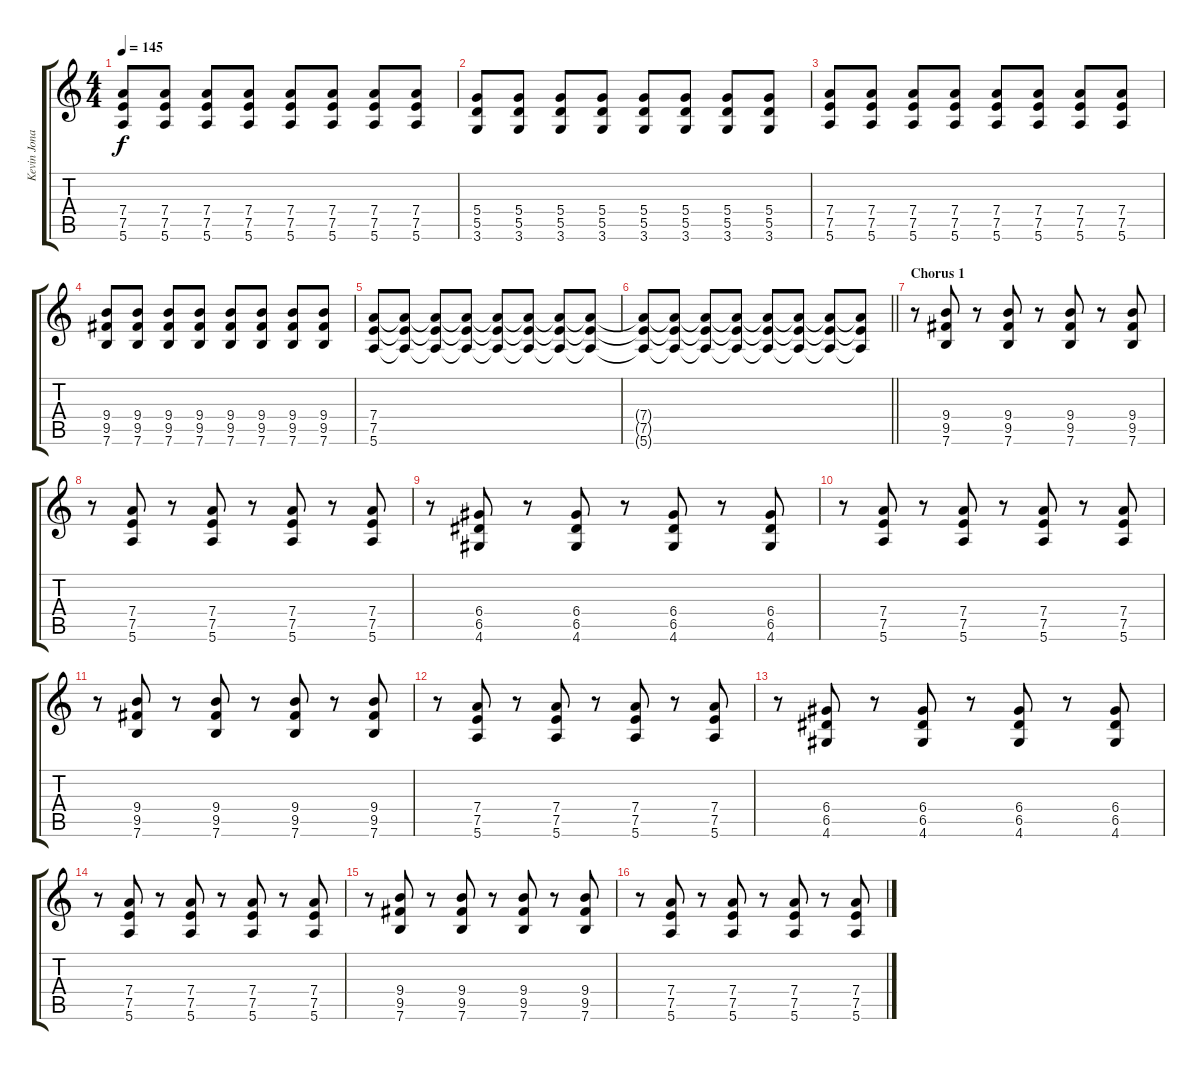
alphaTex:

\track ("Kevin Jonas" "Kevin Jona") {instrument distortionguitar}
\staff {score tabs}
\tuning (E4 B3 G3 D3 A2 E2) {hide}
\ts (4 4)
\tempo 145
\clef g2
\ks c
(7.4 7.5 5.6).8{dy f} (7.4 7.5 5.6).8 (7.4 7.5 5.6).8 (7.4 7.5 5.6).8 (7.4 7.5 5.6).8 (7.4 7.5 5.6).8 (7.4 7.5 5.6).8 (7.4 7.5 5.6).8 |
(5.4 5.5 3.6).8 (5.4 5.5 3.6).8 (5.4 5.5 3.6).8 (5.4 5.5 3.6).8 (5.4 5.5 3.6).8 (5.4 5.5 3.6).8 (5.4 5.5 3.6).8 (5.4 5.5 3.6).8 |
(7.4 7.5 5.6).8 (7.4 7.5 5.6).8 (7.4 7.5 5.6).8 (7.4 7.5 5.6).8 (7.4 7.5 5.6).8 (7.4 7.5 5.6).8 (7.4 7.5 5.6).8 (7.4 7.5 5.6).8 |
(9.4 9.5 7.6).8 (9.4 9.5 7.6).8 (9.4 9.5 7.6).8 (9.4 9.5 7.6).8 (9.4 9.5 7.6).8 (9.4 9.5 7.6).8 (9.4 9.5 7.6).8 (9.4 9.5 7.6).8 |
(7.4 7.5 5.6).8 (7.4{t} 7.5{t} 5.6{t}).8 (7.4{t} 7.5{t} 5.6{t}).8 (7.4{t} 7.5{t} 5.6{t}).8 (7.4{t} 7.5{t} 5.6{t}).8 (7.4{t} 7.5{t} 5.6{t}).8 (7.4{t} 7.5{t} 5.6{t}).8 (7.4{t} 7.5{t} 5.6{t}).8 |
\barLineRight lightlight
(7.4{t} 7.5{t} 5.6{t}).8 (7.4{t} 7.5{t} 5.6{t}).8 (7.4{t} 7.5{t} 5.6{t}).8 (7.4{t} 7.5{t} 5.6{t}).8 (7.4{t} 7.5{t} 5.6{t}).8 (7.4{t} 7.5{t} 5.6{t}).8 (7.4{t} 7.5{t} 5.6{t}).8 (7.4{t} 7.5{t} 5.6{t}).8 |
\section ("" "Chorus 1")
r.8 (9.4 9.5 7.6).8 r.8 (9.4 9.5 7.6).8 r.8 (9.4 9.5 7.6).8 r.8 (9.4 9.5 7.6).8 |
r.8 (7.4 7.5 5.6).8 r.8 (7.4 7.5 5.6).8 r.8 (7.4 7.5 5.6).8 r.8 (7.4 7.5 5.6).8 |
r.8 (6.4 6.5 4.6).8 r.8 (6.4 6.5 4.6).8 r.8 (6.4 6.5 4.6).8 r.8 (6.4 6.5 4.6).8 |
r.8 (7.4 7.5 5.6).8 r.8 (7.4 7.5 5.6).8 r.8 (7.4 7.5 5.6).8 r.8 (7.4 7.5 5.6).8 |
r.8 (9.4 9.5 7.6).8 r.8 (9.4 9.5 7.6).8 r.8 (9.4 9.5 7.6).8 r.8 (9.4 9.5 7.6).8 |
r.8 (7.4 7.5 5.6).8 r.8 (7.4 7.5 5.6).8 r.8 (7.4 7.5 5.6).8 r.8 (7.4 7.5 5.6).8 |
r.8 (6.4 6.5 4.6).8 r.8 (6.4 6.5 4.6).8 r.8 (6.4 6.5 4.6).8 r.8 (6.4 6.5 4.6).8 |
r.8 (7.4 7.5 5.6).8 r.8 (7.4 7.5 5.6).8 r.8 (7.4 7.5 5.6).8 r.8 (7.4 7.5 5.6).8 |
r.8 (9.4 9.5 7.6).8 r.8 (9.4 9.5 7.6).8 r.8 (9.4 9.5 7.6).8 r.8 (9.4 9.5 7.6).8 |
r.8 (7.4 7.5 5.6).8 r.8 (7.4 7.5 5.6).8 r.8 (7.4 7.5 5.6).8 r.8 (7.4 7.5 5.6).8
